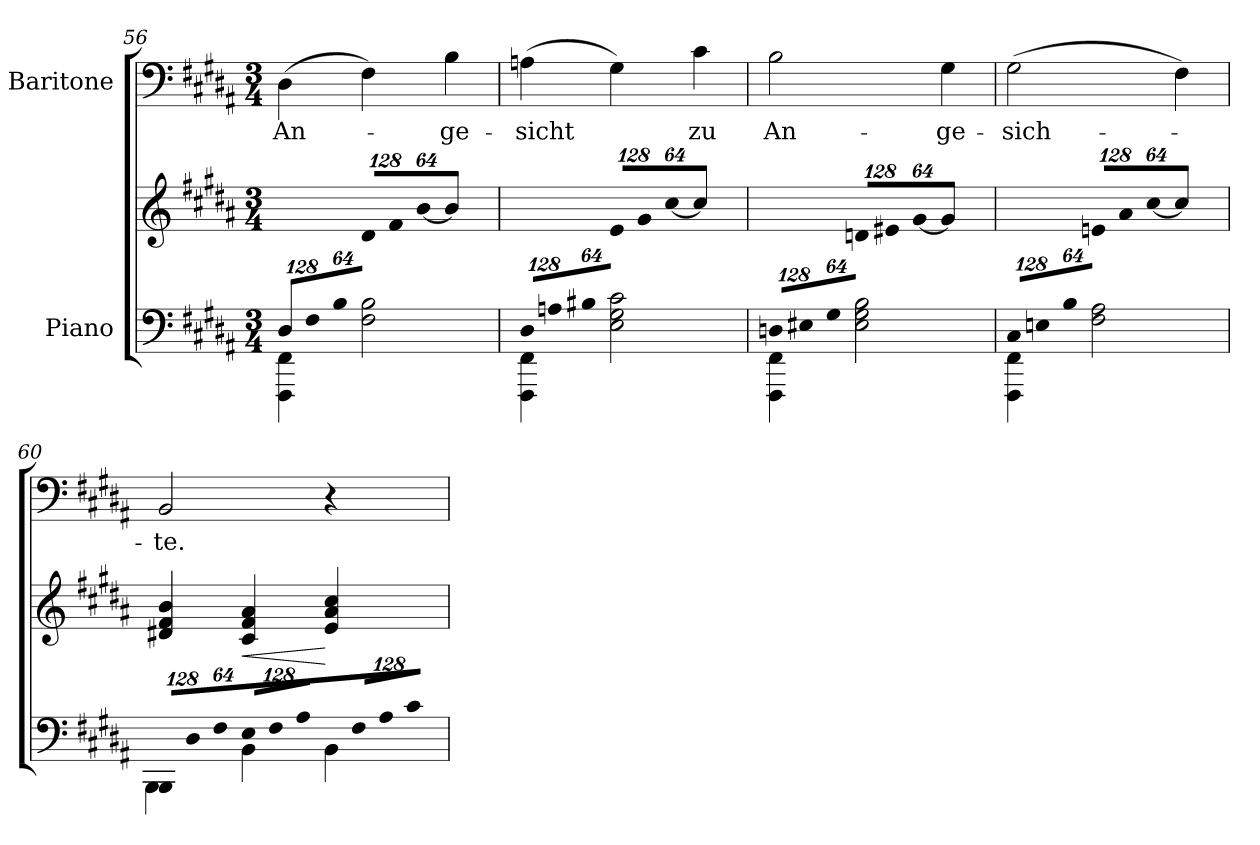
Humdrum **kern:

**kern	**kern	**dynam	**kern	**text
*part2	*part2	*part2	*part1	*part1
*staff3	*staff2	*staff2/3	*staff1	*staff1
*I"Piano	*	*	*I"Baritone	*
!!LO:PB:g=z
*clefF4	*clefG2	*	*clefF4	*
*k[f#c#g#d#a#]	*k[f#c#g#d#a#]	*	*k[f#c#g#d#a#]	*
*B:	*B:	*	*B:	*
*M3/4	*M3/4	*	*M3/4	*
*Xbrackettup	*	*	*	*
=56	=56	=56	=56	=56
!LO:N:vis=8	!	!	!	!
*^	*	*	*	*
!	!	!	!	!	!LO:LY:b:color=#000000
(1024%85D#i/L	4FFF#i\ 4FF#i	4ryy	.	(4D#i\	An-
!LO:N:vis=8	!	!	!	!	!
1024%85F#i/	.	.	.	.	.
!LO:N:vis=8	!	!	!	!	!
512%43Bi/J	.	.	.	.	.
*	*	*Xbrackettup	*	*	*
!	!	!LO:N:vis=8	!	!	!
2ryy	2F#i\ 2Bi	1024%85d#i/L	.	4F#i\)	.
!	!	!LO:N:vis=8	!	!	!
.	.	1024%85f#i/	.	.	.
!	!	!LO:N:vis=8	!	!	!
.	.	[512%43bi/J)	.	.	.
!	!	!	!	!	!LO:LY:b:color=#000000
.	.	4bi/]	.	4Bi\	-ge-
=57	=57	=57	=57	=57	=57
!LO:N:vis=8	!	!	!	!	!
!	!	!	!	!	!LO:LY:b:color=#000000
(1024%85D#i/L	4FFF#i\ 4FF#i	4ryy	.	(4Ani\	-sicht
!LO:N:vis=8	!	!	!	!	!
1024%85Ani/	.	.	.	.	.
!LO:N:vis=8	!	!	!	!	!
512%43B#Xi/J	.	.	.	.	.
!	!	!LO:N:vis=8	!	!	!
2ryy	2Ei\ 2G#i 2c#i	1024%85ei/L	.	4G#i\)	.
!	!	!LO:N:vis=8	!	!	!
.	.	1024%85g#i/	.	.	.
!	!	!LO:N:vis=8	!	!	!
.	.	[512%43cc#i/J)	.	.	.
!	!	!	!	!	!LO:LY:b:color=#000000
.	.	4cc#i/]	.	4c#i\	zu
=58	=58	=58	=58	=58	=58
!LO:N:vis=8	!	!	!	!	!
!	!	!	!	!	!LO:LY:b:color=#000000
(1024%85Dni/L	4FFF#i\ 4FF#i	4ryy	.	2Bi\	An-
!LO:N:vis=8	!	!	!	!	!
1024%85E#Xi/	.	.	.	.	.
!LO:N:vis=8	!	!	!	!	!
512%43G#i/J	.	.	.	.	.
!	!	!LO:N:vis=8	!	!	!
2ryy	2E#i\ 2G#i 2Bi	1024%85dni/L	.	.	.
!	!	!LO:N:vis=8	!	!	!
.	.	1024%85e#Xi/	.	.	.
!	!	!LO:N:vis=8	!	!	!
.	.	[512%43g#i/J)	.	.	.
!	!	!	!	!	!LO:LY:b:color=#000000
.	.	4g#i\]	.	4G#i\	-ge-
=59	=59	=59	=59	=59	=59
!LO:N:vis=8	!	!	!	!	!
!	!	!	!	!	!LO:LY:b:color=#000000
(1024%85C#i/L	4FFF#i\ 4FF#i	4ryy	.	(2G#i\	-sich-
!LO:N:vis=8	!	!	!	!	!
1024%85Eni/	.	.	.	.	.
!LO:N:vis=8	!	!	!	!	!
512%43Bi/J	.	.	.	.	.
!	!	!LO:N:vis=8	!	!	!
2ryy	2F#i\ 2A#i	1024%85eni/L	.	.	.
!	!	!LO:N:vis=8	!	!	!
.	.	1024%85a#i/	.	.	.
!	!	!LO:N:vis=8	!	!	!
.	.	[512%43cc#i/J)	.	.	.
.	.	4cc#i\]	.	4F#i\)	.
=60	=60	=60	=60	=60	=60
!LO:N:vis=8	!	!	!	!	!
!	!	!	!	!	!LO:LY:b:color=#000000
1024%85BBBi/L	4BBBi\	4d#Xi/ 4f#i 4bi	.	2BBi/	-te.
!LO:N:vis=8	!	!	!	!	!
1024%85D#i/	.	.	.	.	.
!LO:N:vis=8	!	!	!	!	!
512%43F#i/J	.	.	.	.	.
!LO:N:vis=8	!	!	!LO:HP:b	!	!
1024%85Ei/L	4BBi\	4c#i/ 4f#i 4a#i	<	.	.
!LO:N:vis=8	!	!	!	!	!
1024%85F#i/	.	.	.	.	.
!LO:N:vis=8	!	!	!	!	!
512%43A#i/J	.	.	.	.	.
!LO:N:vis=8	!	!	!	!	!
1024%85F#i/L	4BBi\	4ei/ 4a#i 4cc#i	[	4r	.
!LO:N:vis=8	!	!	!	!	!
1024%85A#i/	.	.	.	.	.
!LO:N:vis=8	!	!	!	!	!
512%43c#i/J	.	.	.	.	.
*v	*v	*	*	*	*
=	=	=	=	=
*-	*-	*-	*-	*-
